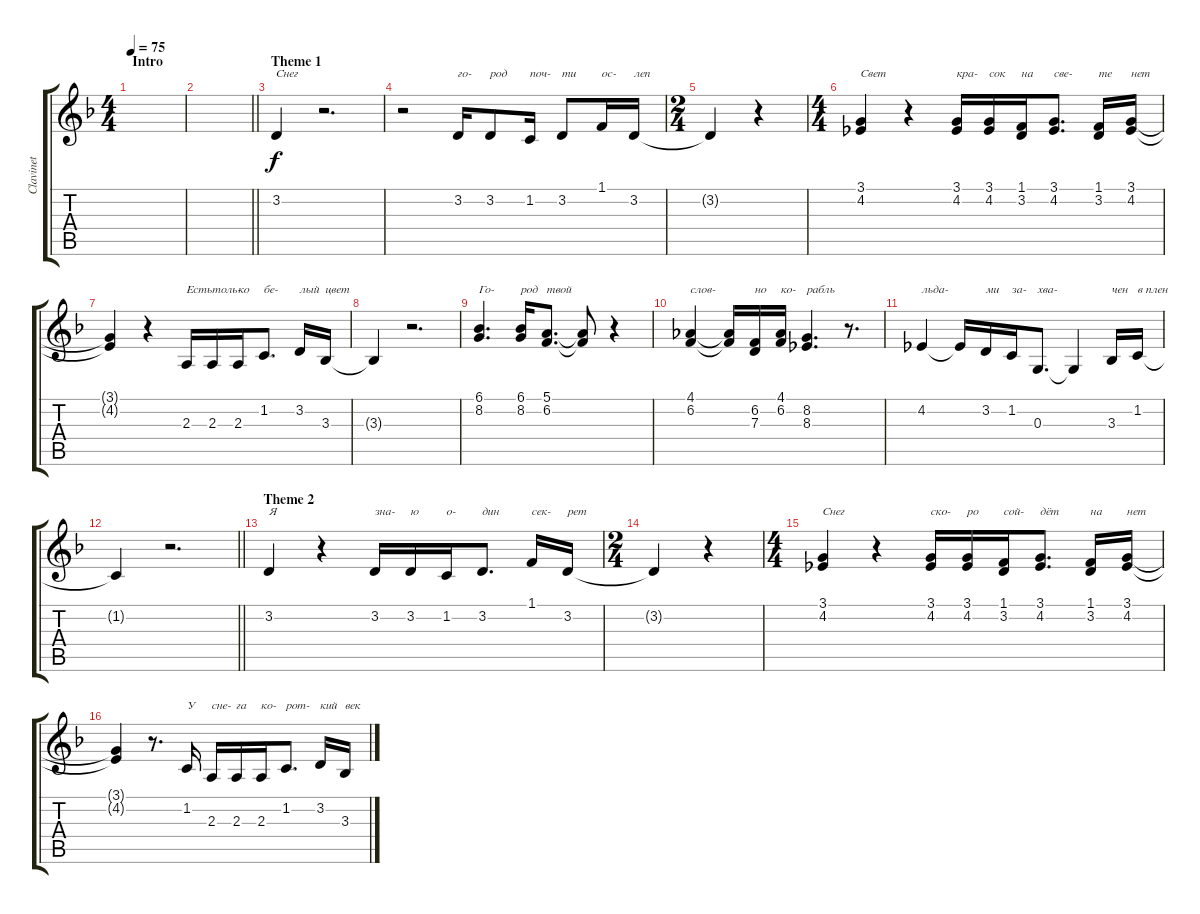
\track ("Clavinet" "Clavinet") {instrument clavinet}
\staff {score tabs}
\tuning (E4 B3 G3 D3 A2 E2) {hide}
\ts (4 4)
\section ("" "Intro")
\tempo 75
\clef g2
\ks f
|
\barLineRight lightlight
|
\section ("" "Theme 1")
3.2.4{txt "Снег"} r.2{d} |
r.2 3.2.16{txt "го-"} 3.2.8{txt "род"} 1.2.16{txt "поч-"} 3.2.8{txt "ти"} 1.1.16{txt "ос-"} 3.2.16{txt "леп"} |
\ts (2 4)
3.2{t}.4 r.4 |
\ts (4 4)
(3.1 4.2).4{txt "Свет"} r.4 (3.1 4.2).16{txt "кра-"} (3.1 4.2).16{txt "сок"} (1.1 3.2).16{txt "на"} (3.1 4.2).8{d txt "све-"} (1.1 3.2).16{txt "те"} (3.1 4.2).16{txt "нет"} |
(3.1{t} 4.2{t}).4 r.4 2.3.16{txt "Есть"} 2.3.16{txt "толь-"} 2.3.16{txt "ко"} 1.2.8{d txt "бе-"} 3.2.16{txt "лый"} 3.3.16{txt "цвет"} |
3.3{t}.4 r.2{d} |
(6.1 8.2).4{d txt "Го-"} (6.1 8.2).16{txt "род"} (5.1 6.2).8{d txt "твой"} (5.1{t} 6.2{t}).8 r.4 |
(4.1 6.2).4{txt "слов-"} (4.1{t} 6.2{t}).16 (6.2 7.3).16{txt "но"} (4.1 6.2).16{txt "ко-"} (8.2 8.3).4{d txt "рабль"} r.8{d} |
4.2.4{txt "льда-"} 4.2{t}.16 3.2.16{txt "ми"} 1.2.16{txt "за-"} 0.3.8{d txt "хва-"} 0.3{t}.4 3.3.16{txt "чен"} 1.2.16{txt "в плен"} |
\barLineRight lightlight
1.2{t}.4 r.2{d} |
\section ("" "Theme 2")
3.2.4{txt "Я"} r.4 3.2.16{txt "зна-"} 3.2.16{txt "ю"} 1.2.16{txt "о-"} 3.2.8{d txt "дин"} 1.1.16{txt "сек-"} 3.2.16{txt "рет"} |
\ts (2 4)
3.2{t}.4 r.4 |
\ts (4 4)
(3.1 4.2).4{txt "Снег"} r.4 (3.1 4.2).16{txt "ско-"} (3.1 4.2).16{txt "ро"} (1.1 3.2).16{txt "сой-"} (3.1 4.2).8{d txt "дёт"} (1.1 3.2).16{txt "на"} (3.1 4.2).16{txt "нет"} |
(3.1{t} 4.2{t}).4 r.8{d} 1.2.16{txt "У"} 2.3.16{txt "сне-"} 2.3.16{txt "га"} 2.3.16{txt "ко-"} 1.2.8{d txt "рот-"} 3.2.16{txt "кий"} 3.3.16{txt "век"}
